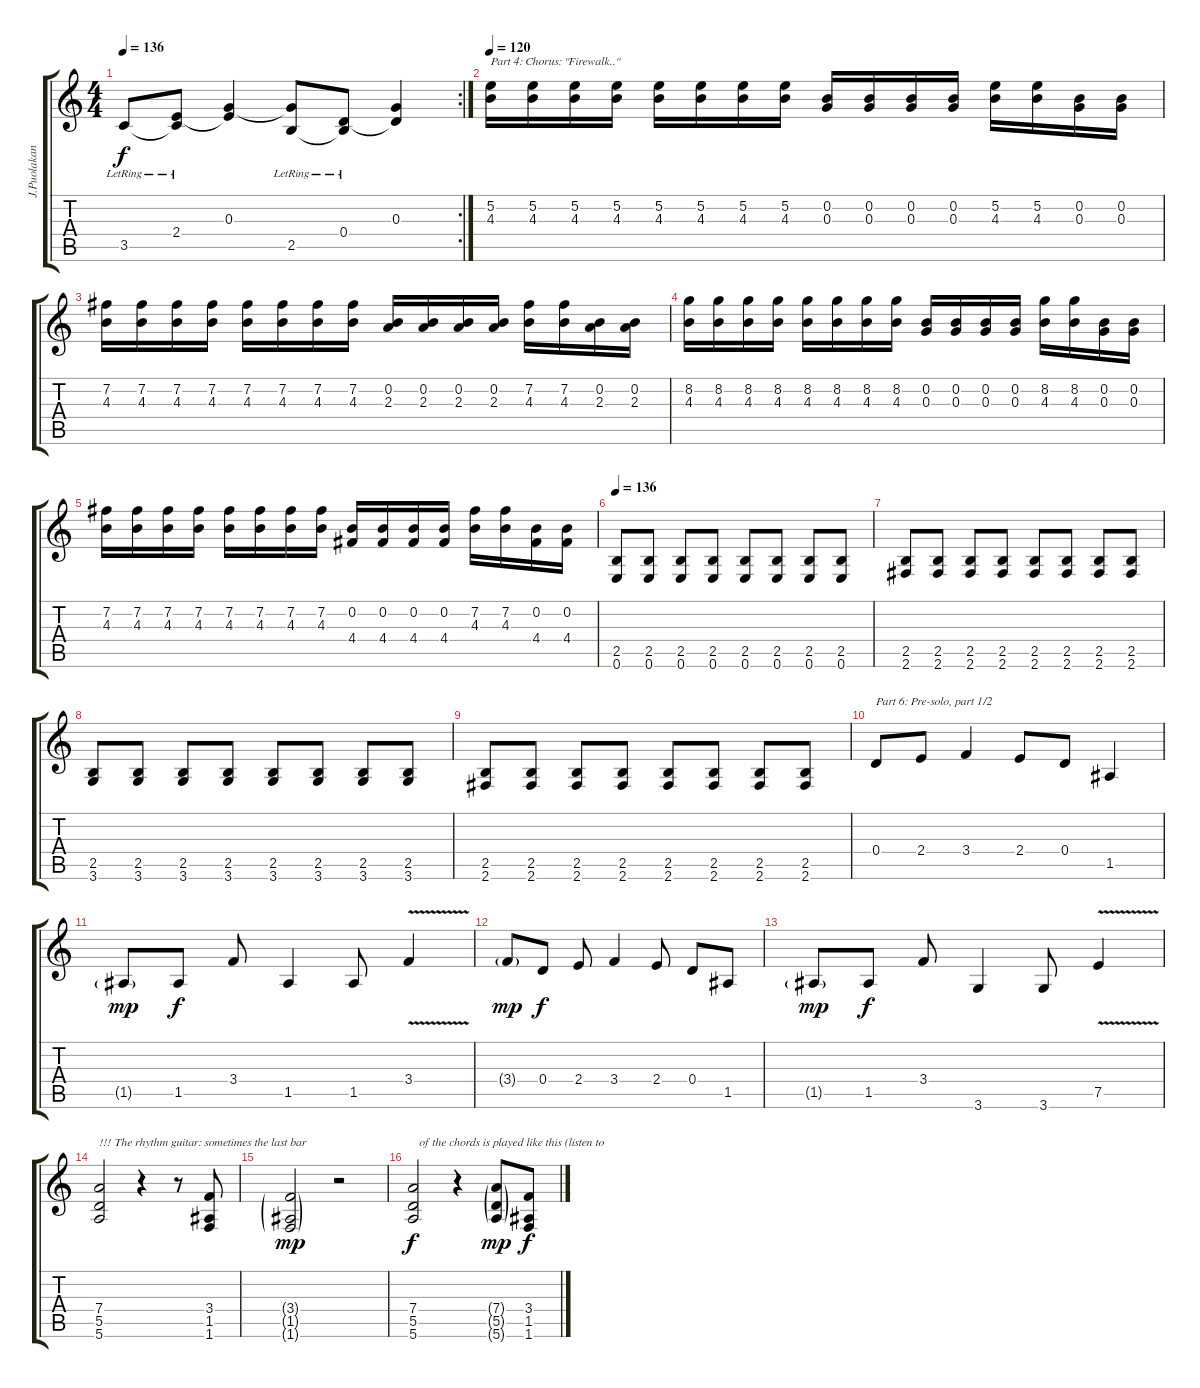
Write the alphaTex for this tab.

\track ("J.Puolakanaho/Olli-Pekka Törrö " "J.Puolakan") {instrument acousticguitarnylon}
\staff {score tabs}
\tuning (E4 B3 G3 D3 A2 E2) {hide}
\rc 2
\ts (4 4)
\tempo 136
\clef g2
\ks c
3.5{lr}.8{dy f} (2.4{lr} 3.5{t}).8 (0.3 2.4{t}).4 (0.3{t} 2.5{lr}).8 (0.4{lr} 2.5{t}).8 (0.3 0.4{t}).4 |
\tempo 120
(5.2 4.3).16{txt "Part 4: Chorus: \"Firewalk..\""} (5.2 4.3).16 (5.2 4.3).16 (5.2 4.3).16 (5.2 4.3).16 (5.2 4.3).16 (5.2 4.3).16 (5.2 4.3).16 (0.2 0.3).16 (0.2 0.3).16 (0.2 0.3).16 (0.2 0.3).16 (5.2 4.3).16 (5.2 4.3).16 (0.2 0.3).16 (0.2 0.3).16 |
(7.2 4.3).16 (7.2 4.3).16 (7.2 4.3).16 (7.2 4.3).16 (7.2 4.3).16 (7.2 4.3).16 (7.2 4.3).16 (7.2 4.3).16 (0.2 2.3).16 (0.2 2.3).16 (0.2 2.3).16 (0.2 2.3).16 (7.2 4.3).16 (7.2 4.3).16 (0.2 2.3).16 (0.2 2.3).16 |
(8.2 4.3).16 (8.2 4.3).16 (8.2 4.3).16 (8.2 4.3).16 (8.2 4.3).16 (8.2 4.3).16 (8.2 4.3).16 (8.2 4.3).16 (0.2 0.3).16 (0.2 0.3).16 (0.2 0.3).16 (0.2 0.3).16 (8.2 4.3).16 (8.2 4.3).16 (0.2 0.3).16 (0.2 0.3).16 |
(7.2 4.3).16 (7.2 4.3).16 (7.2 4.3).16 (7.2 4.3).16 (7.2 4.3).16 (7.2 4.3).16 (7.2 4.3).16 (7.2 4.3).16 (0.2 4.4).16 (0.2 4.4).16 (0.2 4.4).16 (0.2 4.4).16 (7.2 4.3).16 (7.2 4.3).16 (0.2 4.4).16 (0.2 4.4).16 |
\tempo 136
(2.5 0.6).8 (2.5 0.6).8 (2.5 0.6).8 (2.5 0.6).8 (2.5 0.6).8 (2.5 0.6).8 (2.5 0.6).8 (2.5 0.6).8 |
(2.5 2.6).8 (2.5 2.6).8 (2.5 2.6).8 (2.5 2.6).8 (2.5 2.6).8 (2.5 2.6).8 (2.5 2.6).8 (2.5 2.6).8 |
(2.5 3.6).8 (2.5 3.6).8 (2.5 3.6).8 (2.5 3.6).8 (2.5 3.6).8 (2.5 3.6).8 (2.5 3.6).8 (2.5 3.6).8 |
(2.5 2.6).8 (2.5 2.6).8 (2.5 2.6).8 (2.5 2.6).8 (2.5 2.6).8 (2.5 2.6).8 (2.5 2.6).8 (2.5 2.6).8 |
0.4.8{txt "Part 6: Pre-solo, part 1/2 "} 2.4.8 3.4.4 2.4.8 0.4.8 1.5.4 |
1.5{g}.8{dy mp} 1.5.8{dy f} 3.4.8 1.5.4 1.5.8 3.4{v}.4 |
3.4{g}.8{dy mp} 0.4.8{dy f} 2.4.8 3.4.4 2.4.8 0.4.8 1.5.8 |
1.5{g}.8{dy mp} 1.5.8{dy f} 3.4.8 3.6.4 3.6.8 7.5{v}.4 |
(7.4 5.5 5.6).2{txt "!!! The rhythm guitar: sometimes the last bar"} r.4 r.8 (3.4 1.5 1.6).8 |
(3.4{g} 1.5{g} 1.6{g}).2{dy mp} r.2 |
(7.4 5.5 5.6).2{txt "  of the chords is played like this (listen to " dy f} r.4 (7.4{g} 5.5{g} 5.6{g}).8{dy mp} (3.4 1.5 1.6).8{dy f}
